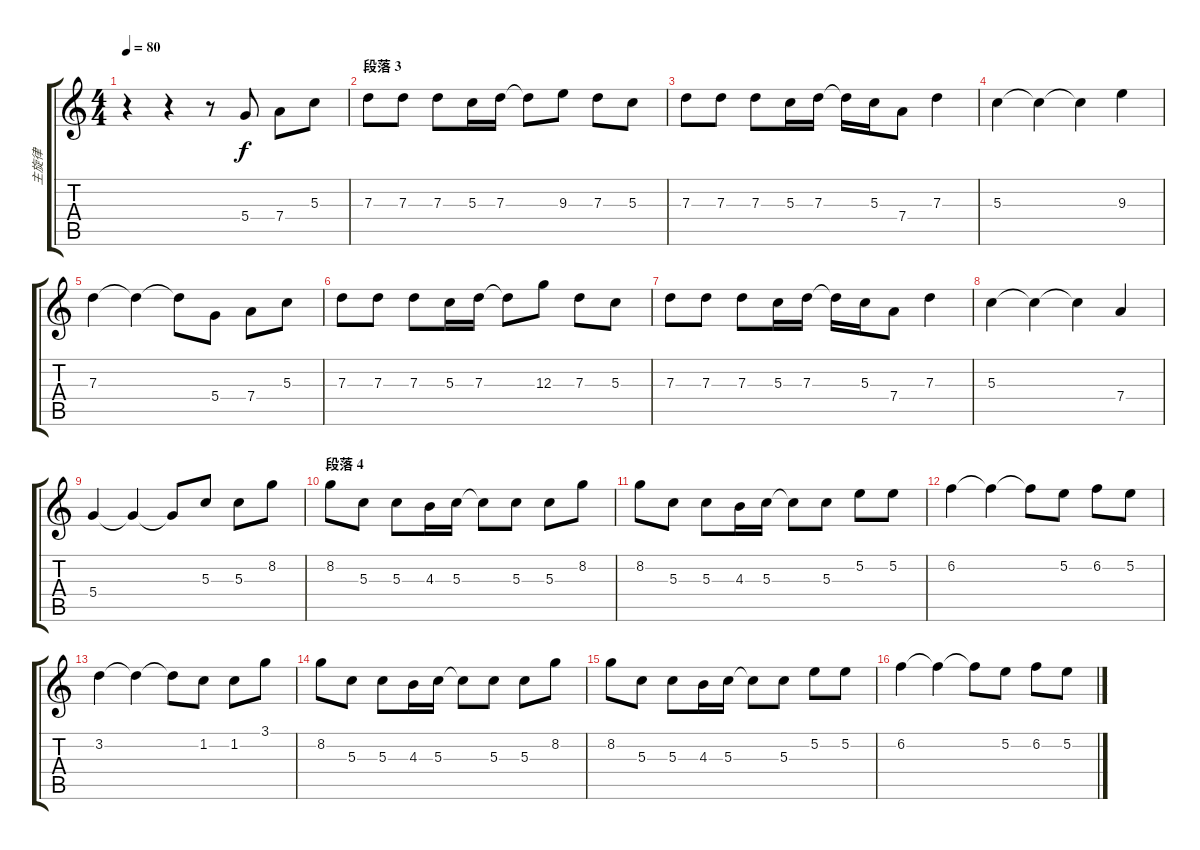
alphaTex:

\track ("主旋律" "主旋律") {instrument acousticguitarnylon}
\staff {score tabs}
\tuning (E4 B3 G3 D3 A2 E2) {hide}
\ts (4 4)
\tempo 80
\clef g2
\ks c
r.4{dy f} r.4 r.8 5.4.8 7.4.8 5.3.8 |
\section ("" "段落 3")
7.3.8 7.3.8 7.3.8 5.3.16 7.3.16 7.3{t}.8 9.3.8 7.3.8 5.3.8 |
7.3.8 7.3.8 7.3.8 5.3.16 7.3.16 7.3{t}.16 5.3.16 7.4.8 7.3.4 |
5.3.4 5.3{t}.4 5.3{t}.4 9.3.4 |
7.3.4 7.3{t}.4 7.3{t}.8 5.4.8 7.4.8 5.3.8 |
7.3.8 7.3.8 7.3.8 5.3.16 7.3.16 7.3{t}.8 12.3.8 7.3.8 5.3.8 |
7.3.8 7.3.8 7.3.8 5.3.16 7.3.16 7.3{t}.16 5.3.16 7.4.8 7.3.4 |
5.3.4 5.3{t}.4 5.3{t}.4 7.4.4 |
5.4.4 5.4{t}.4 5.4{t}.8 5.3.8 5.3.8 8.2.8 |
\section ("" "段落 4")
8.2.8 5.3.8 5.3.8 4.3.16 5.3.16 5.3{t}.8 5.3.8 5.3.8 8.2.8 |
8.2.8 5.3.8 5.3.8 4.3.16 5.3.16 5.3{t}.8 5.3.8 5.2.8 5.2.8 |
6.2.4 6.2{t}.4 6.2{t}.8 5.2.8 6.2.8 5.2.8 |
3.2.4 3.2{t}.4 3.2{t}.8 1.2.8 1.2.8 3.1.8 |
8.2.8 5.3.8 5.3.8 4.3.16 5.3.16 5.3{t}.8 5.3.8 5.3.8 8.2.8 |
8.2.8 5.3.8 5.3.8 4.3.16 5.3.16 5.3{t}.8 5.3.8 5.2.8 5.2.8 |
6.2.4 6.2{t}.4 6.2{t}.8 5.2.8 6.2.8 5.2.8
